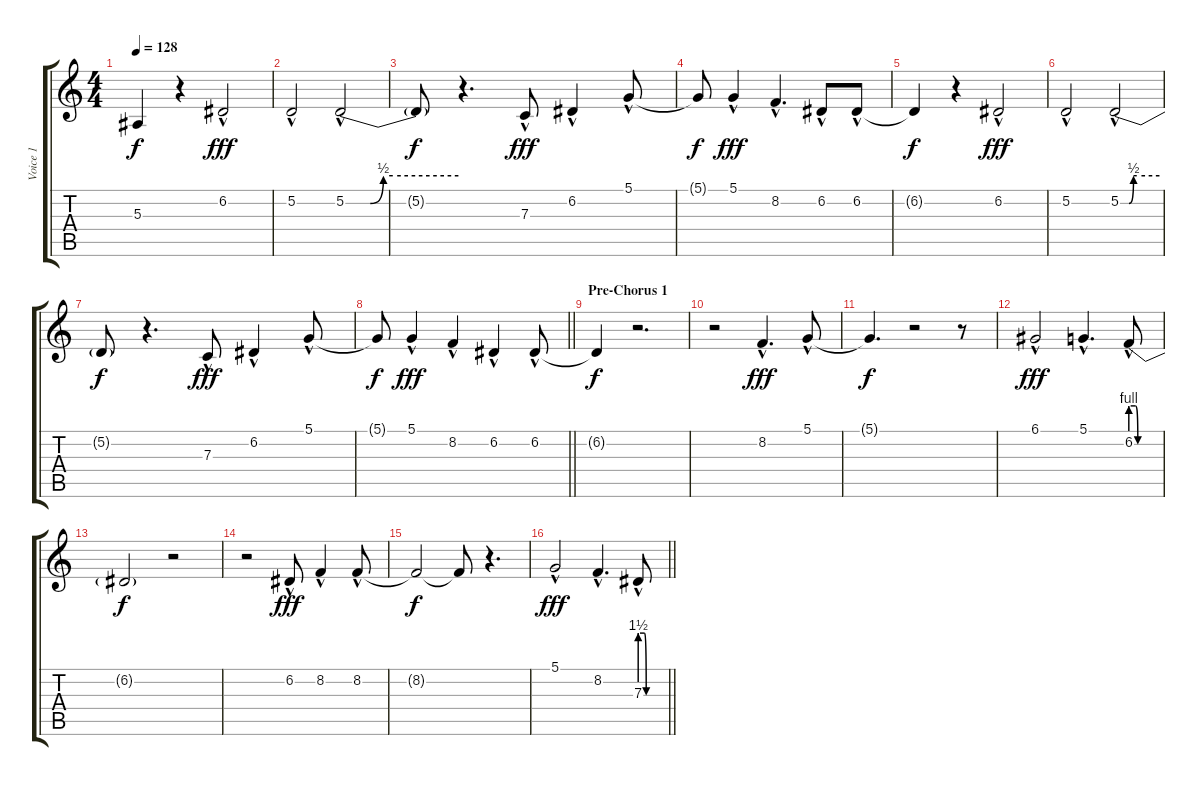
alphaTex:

\track ("Voice 1" "Voice 1") {instrument flute}
\staff {score tabs}
\tuning (D4 A3 F3 C3 G2 C2) {hide}
\ts (4 4)
\tempo 128
\clef g2
\ks c
5.3{t}.4{dy f} r.4 6.2{hac}.2{dy fff} |
5.2{hac}.2 5.2{be (custom 0 0 10 0 13 0 20 2 25 2 60 2) hac}.2 |
5.2{t}.8{dy f} r.4{d} 7.3{hac}.8{dy fff} 6.2{hac}.4 5.1{hac}.8 |
5.1{t}.8{dy f} 5.1{hac}.4{dy fff} 8.2{hac}.4{d} 6.2{hac}.8 6.2{hac}.8 |
6.2{t}.4{dy f} r.4 6.2{hac}.2{dy fff} |
5.2{hac}.2 5.2{be (custom 0 0 10 0 13 0 20 2 25 2 60 2) hac}.2 |
5.2{t}.8{dy f} r.4{d} 7.3{hac}.8{dy fff} 6.2{hac}.4 5.1{hac}.8 |
\barLineRight lightlight
5.1{t}.8{dy f} 5.1{hac}.4{dy fff} 8.2{hac}.4 6.2{hac}.4 6.2{hac}.8 |
\section ("" "Pre-Chorus 1")
6.2{t}.4{dy f} r.2{d} |
r.2 8.2{hac}.4{d dy fff} 5.1{hac}.8 |
5.1{t}.4{d dy f} r.2 r.8 |
6.1{hac}.2{dy fff} 5.1{hac}.4{d} 6.2{be (custom 0 4 10 4 15 0 30 0 60 0) hac}.8 |
6.2{t}.2{dy f} r.2 |
r.2 6.2{hac}.8{dy fff} 8.2{hac}.4 8.2{hac}.8 |
8.2{t}.2{dy f} 8.2{t}.8 r.4{d} |
\barLineRight lightlight
5.1{hac}.2{dy fff} 8.2{hac}.4{d} 7.3{be (custom 0 6 10 6 15 0 30 0 60 0) hac}.8
